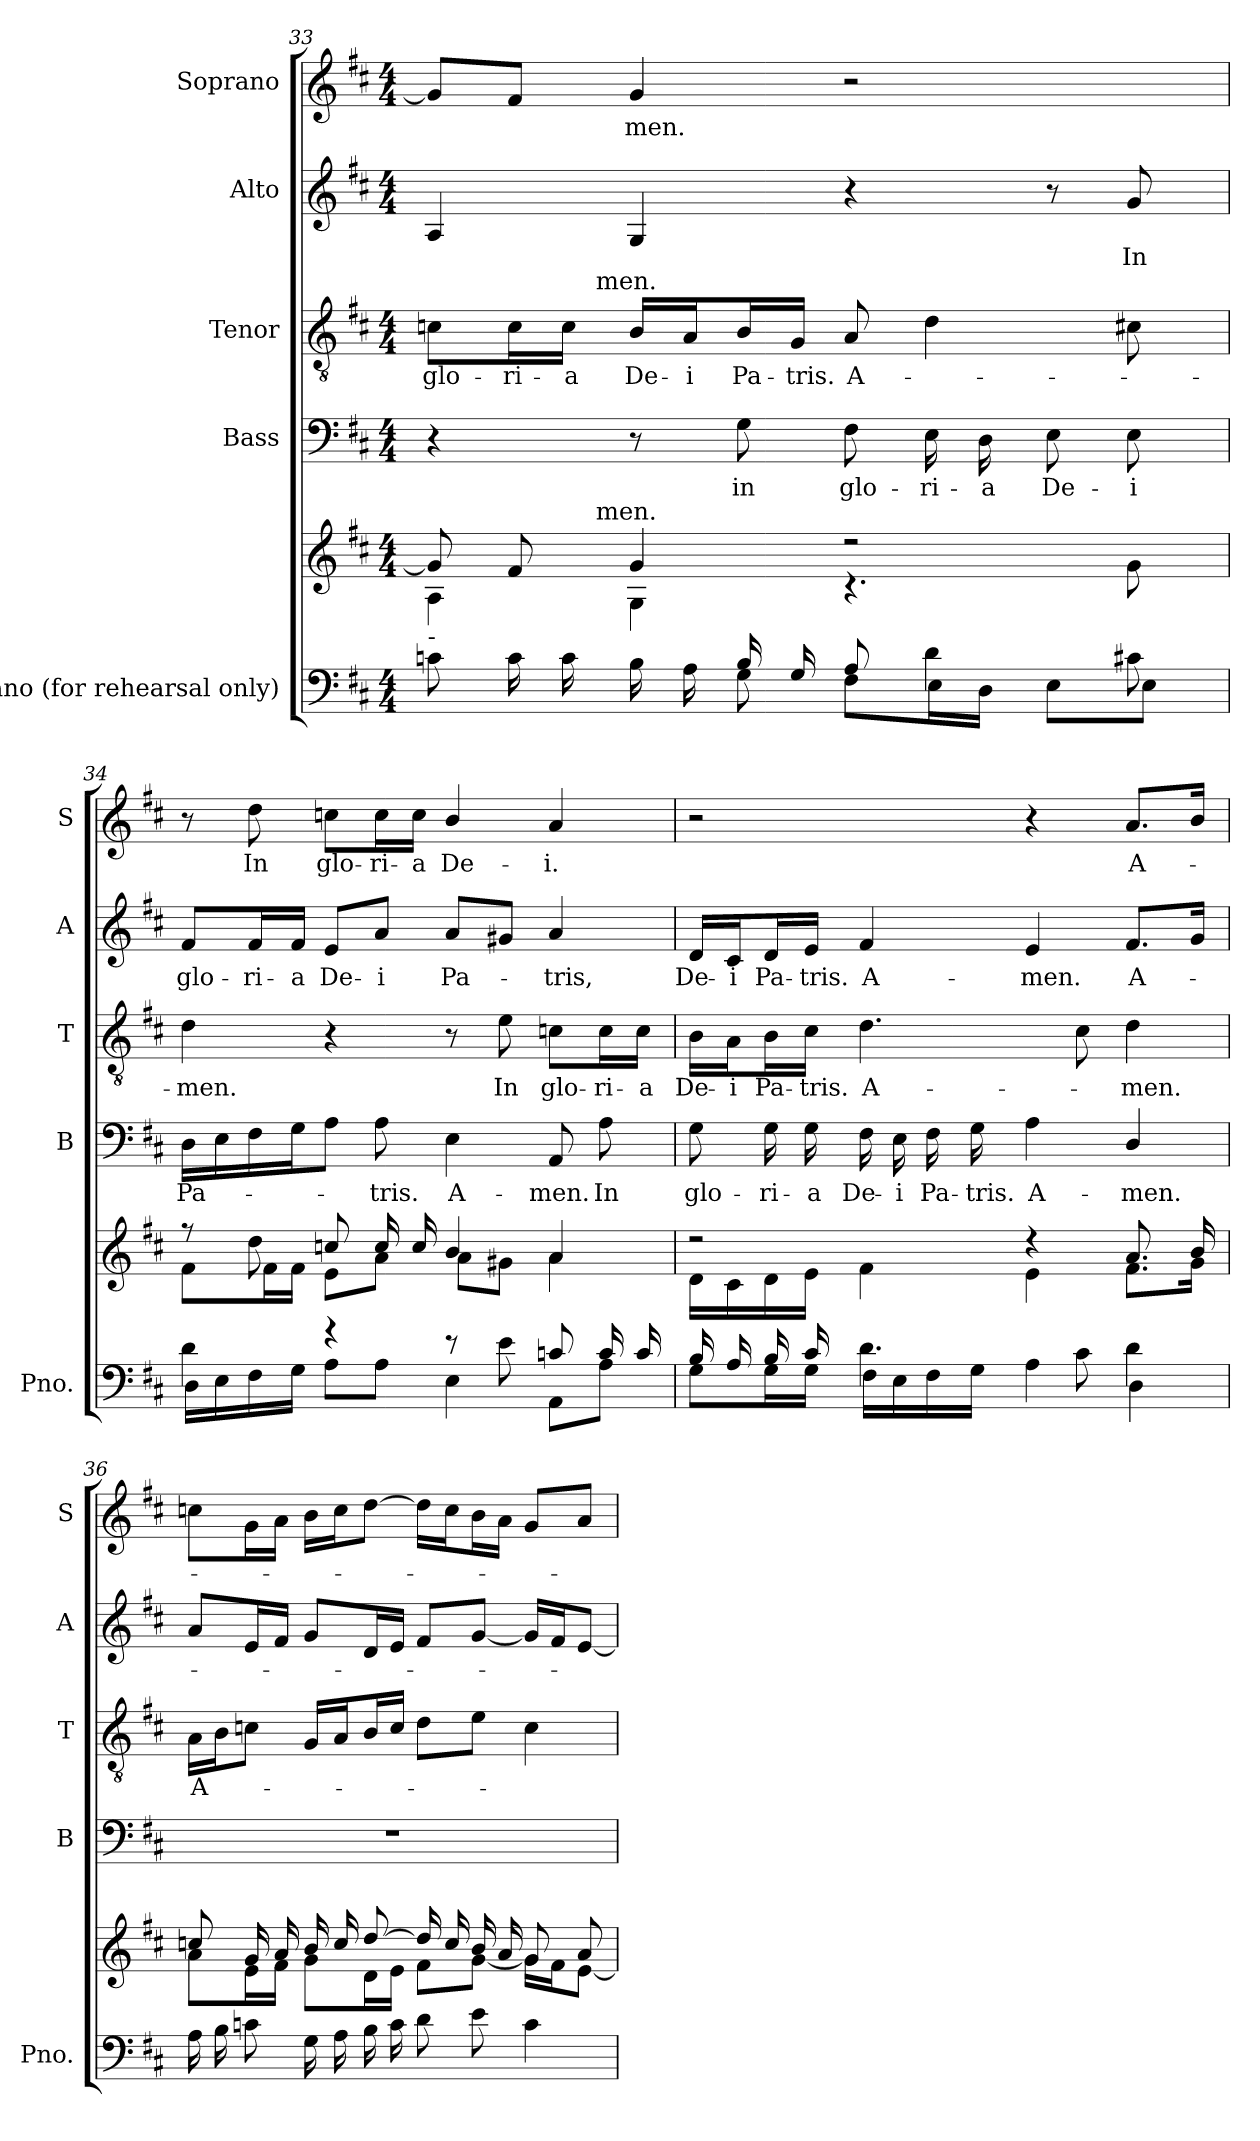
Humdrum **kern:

**kern	**kern	**kern	**text	**kern	**text	**kern	**text	**kern	**text
*part5	*part5	*part4	*part4	*part3	*part3	*part2	*part2	*part1	*part1
*staff6	*staff5	*staff4	*staff4	*staff3	*staff3	*staff2	*staff2	*staff1	*staff1
*I"Piano (for rehearsal only)	*	*I"Bass	*	*I"Tenor	*	*I"Alto	*	*I"Soprano	*
*I'Pno.	*	*I'B	*	*I'T	*	*I'A	*	*I'S	*
!!LO:PB:g=z
*clefF4	*clefG2	*clefF4	*	*clefGv2	*	*clefG2	*	*clefG2	*
*k[f#c#]	*k[f#c#]	*k[f#c#]	*	*k[f#c#]	*	*k[f#c#]	*	*k[f#c#]	*
*M4/4	*M4/4	*M4/4	*	*M4/4	*	*M4/4	*	*M4/4	*
=33	=33	=33	=33	=33	=33	=33	=33	=33	=33
*^	*^	*	*	*	*	*	*	*	*
!	!	!	!	!	!	!LO:TX:a:t=-	!	!	!	!	!
!LO:TX:a:t=-	!	!	!	!	!	!	!	!	!	!	!
!	!	!	!	!	!	!	!LO:LY:b	!	!	!	!
*	*	*	*^	*	*	*^	*	*	*	*	*
8cn\	4.ryy	8g/]	4A\	8..ryy	4r	.	8cn\L	8..ryy	glo-	4A/	.	8g/L]	.
!	!	!	!	!	!	!	!	!	!LO:LY:b	!	!	!	!
16c\	.	8f#/	.	.	.	.	16c\L	.	-ri-	.	.	8f#/J	.
!	!	!	!	!	!	!	!	!	!LO:LY:b	!	!	!	!
16c\	.	.	.	.	.	.	16c\JJ	.	-a	.	.	.	.
!	!	!	!	!	!	!	!	!LO:TX:a:t=men.	!	!	!	!	!
!	!	!	!	!LO:TX:a:t=men.	!	!	!	!	!	!	!	!	!
.	.	.	.	2ryy	.	.	.	2ryy	.	.	.	.	.
!	!	!	!	!	!	!	!	!	!LO:LY:b	!	!	!	!LO:LY:b
16B\	.	4g/	4G\	.	8r	.	16B/LL	.	De-	4G/	.	4g/	-men.
!	!	!	!	!	!	!	!	!	!LO:LY:b	!	!	!	!
16A\	.	.	.	.	.	.	16A/J	.	-i	.	.	.	.
!	!	!	!	!	!	!LO:LY:b	!	!	!LO:LY:b	!	!	!	!
16B/	8G\	.	.	.	8G\	in	16B/L	.	Pa-	.	.	.	.
!	!	!	!	!	!	!	!	!	!LO:LY:b	!	!	!	!
16G/	.	.	.	.	.	.	16G/JJ	.	-tris.	.	.	.	.
!	!	!	!	!	!	!LO:LY:b	!	!	!LO:LY:b	!	!	!	!
8A/	8F#\L	2r	4.r	.	8F#\	glo-	8A/	.	A-	4r	.	2r	.
!	!	!	!	!	!	!LO:LY:b	!	!	!	!	!	!	!
4d\	16E\L	.	.	.	16E\	-ri-	4d\	.	.	.	.	.	.
!	!	!	!	!	!	!LO:LY:b	!	!	!	!	!	!	!
.	16D\JJ	.	.	.	16D\	-a	.	.	.	.	.	.	.
.	.	.	.	4ryy	.	.	.	4ryy	.	.	.	.	.
!	!	!	!	!	!	!LO:LY:b	!	!	!	!	!	!	!
.	8E\L	.	.	.	8E\	De-	.	.	.	8r	.	.	.
!	!	!	!	!	!	!LO:LY:b	!	!	!	!	!LO:LY:b	!	!
8c#X\	8E\J	.	8g\	.	8E\	-i	8c#X\	.	.	8g/	-In	.	.
.	.	.	.	32ryy	.	.	.	32ryy	.	.	.	.	.
=34	=34	=34	=34	=34	=34	=34	=34	=34	=34	=34	=34	=34	=34
!	!	!	!	!	!	!LO:LY:b	!	!	!LO:LY:b	!	!LO:LY:b	!	!
*	*	*	*v	*v	*	*	*v	*v	*	*	*	*	*
4d\	16D\LL	8r	8f#\L	16D\LL	Pa-	4d\	-men.	8f#/L	glo-	8r	.
.	16E\	.	.	16E\	.	.	.	.	.	.	.
!	!	!	!	!	!	!	!	!	!LO:LY:b	!	!LO:LY:b
.	16F#\	8dd\	16f#\L	16F#\	.	.	.	16f#/L	-ri-	8dd\	In
!	!	!	!	!	!	!	!	!	!LO:LY:b	!	!
.	16G\JJ	.	16f#\JJ	16G\J	.	.	.	16f#/JJ	-a	.	.
!	!	!	!	!	!	!	!	!	!LO:LY:b	!	!LO:LY:b
4r	8A\L	8ccn/	8e\L	8A\J	.	4r	.	8e/L	De-	8ccn\L	glo-
!	!	!	!	!	!LO:LY:b	!	!	!	!LO:LY:b	!	!LO:LY:b
.	8A\J	16cc/	8a\J	8A\	-tris.	.	.	8a/J	-i	16cc\L	-ri-
!	!	!	!	!	!	!	!	!	!	!	!LO:LY:b
.	.	16cc/	.	.	.	.	.	.	.	16cc\JJ	-a
!	!	!	!	!	!LO:LY:b	!	!	!	!LO:LY:b	!	!LO:LY:b
8r	4E\	4b/	8a\L	4E\	A-	8r	.	8a/L	Pa-	4b/	De-
!	!	!	!	!	!	!	!LO:LY:b	!	!	!	!
8e\	.	.	8g#X\J	.	.	8e\	In	8g#X/J	.	.	.
!	!	!	!	!	!LO:LY:b	!	!LO:LY:b	!	!LO:LY:b	!	!LO:LY:b
8cn/	8AA\L	4a/	4a\	8AA/	-men.	8cn\L	glo-	4a/	-tris,	4a/	-i.
!	!	!	!	!	!LO:LY:b	!	!LO:LY:b	!	!	!	!
16c/	8A\J	.	.	8A\	In	16c\L	-ri-	.	.	.	.
!	!	!	!	!	!	!	!LO:LY:b	!	!	!	!
16c/	.	.	.	.	.	16c\JJ	-a	.	.	.	.
=35	=35	=35	=35	=35	=35	=35	=35	=35	=35	=35	=35
!	!	!	!	!	!LO:LY:b	!	!LO:LY:b	!	!LO:LY:b	!	!
16B/	8G\L	2r	16d\LL	8G\	glo-	16B\LL	De-	16d/LL	De-	2r	.
!	!	!	!	!	!	!	!LO:LY:b	!	!LO:LY:b	!	!
16A/	.	.	16c#\	.	.	16A\J	-i	16c#/J	-i	.	.
!	!	!	!	!	!LO:LY:b	!	!LO:LY:b	!	!LO:LY:b	!	!
16B/	16G\L	.	16d\	16G\	-ri-	16B\L	Pa-	16d/L	Pa-	.	.
!	!	!	!	!	!LO:LY:b	!	!LO:LY:b	!	!LO:LY:b	!	!
16c#/	16G\JJ	.	16e\JJ	16G\	-a	16c#\JJ	-tris.	16e/JJ	-tris.	.	.
!	!	!	!	!	!LO:LY:b	!	!LO:LY:b	!	!LO:LY:b	!	!
4.d\	16F#\LL	.	4f#\	16F#\	De-	4.d\	A-	4f#/	A-	.	.
!	!	!	!	!	!LO:LY:b	!	!	!	!	!	!
.	16E\	.	.	16E\	-i	.	.	.	.	.	.
!	!	!	!	!	!LO:LY:b	!	!	!	!	!	!
.	16F#\	.	.	16F#\	Pa-	.	.	.	.	.	.
!	!	!	!	!	!LO:LY:b	!	!	!	!	!	!
.	16G\JJ	.	.	16G\	-tris.	.	.	.	.	.	.
!	!	!	!	!	!LO:LY:b	!	!	!	!LO:LY:b	!	!
.	4A\	4r	4e\	4A\	A-	.	.	4e/	-men.	4r	.
8c#\	.	.	.	.	.	8c#\	.	.	.	.	.
!	!	!	!	!	!LO:LY:b	!	!LO:LY:b	!	!LO:LY:b	!	!LO:LY:b
4d\	4D\	8.a/	8.f#\L	4D/	-men.	4d\	-men.	8.f#/L	A-	8.a/L	A-
.	.	16b/	16g\Jk	.	.	.	.	16g/Jk	.	16b/Jk	.
*v	*v	*	*	*	*	*	*	*	*	*	*
!!LO:LB:g=z
=36	=36	=36	=36	=36	=36	=36	=36	=36	=36	=36
!	!	!	!	!	!	!LO:LY:b	!	!	!	!
16A\	8ccn/	8a\L	1r	.	16A\LL	A-	8a/L	.	8ccn\L	.
16B\	.	.	.	.	16B\J	.	.	.	.	.
8cn\	16g/	16e\L	.	.	8cn\J	.	16e/L	.	16g\L	.
.	16a/	16f#\JJ	.	.	.	.	16f#/JJ	.	16a\JJ	.
16G\	16b/	8g\L	.	.	16G/LL	.	8g/L	.	16b\LL	.
16A\	16cc/	.	.	.	16A/J	.	.	.	16cc\J	.
16B\	[>8dd/	16d\L	.	.	16B/L	.	16d/L	.	[>8dd\J	.
16c\	.	16e\JJ	.	.	16c/JJ	.	16e/JJ	.	.	.
8d\	16dd/]	8f#\L	.	.	8d\L	.	8f#/L	.	16dd\LL]	.
.	16cc/	.	.	.	.	.	.	.	16cc\J	.
8e\	16b/	[<8g\J	.	.	8e\J	.	[<8g/J	.	16b\L	.
.	16a/	.	.	.	.	.	.	.	16a\JJ	.
4c\	8g/	16g\LL]	.	.	4c\	.	16g/LL]	.	8g/L	.
.	.	16f#\J	.	.	.	.	16f#/J	.	.	.
.	8a/	[<8e\J	.	.	.	.	[<8e/J	.	8a/J	.
*	*v	*v	*	*	*	*	*	*	*	*
=	=	=	=	=	=	=	=	=	=
*-	*-	*-	*-	*-	*-	*-	*-	*-	*-
